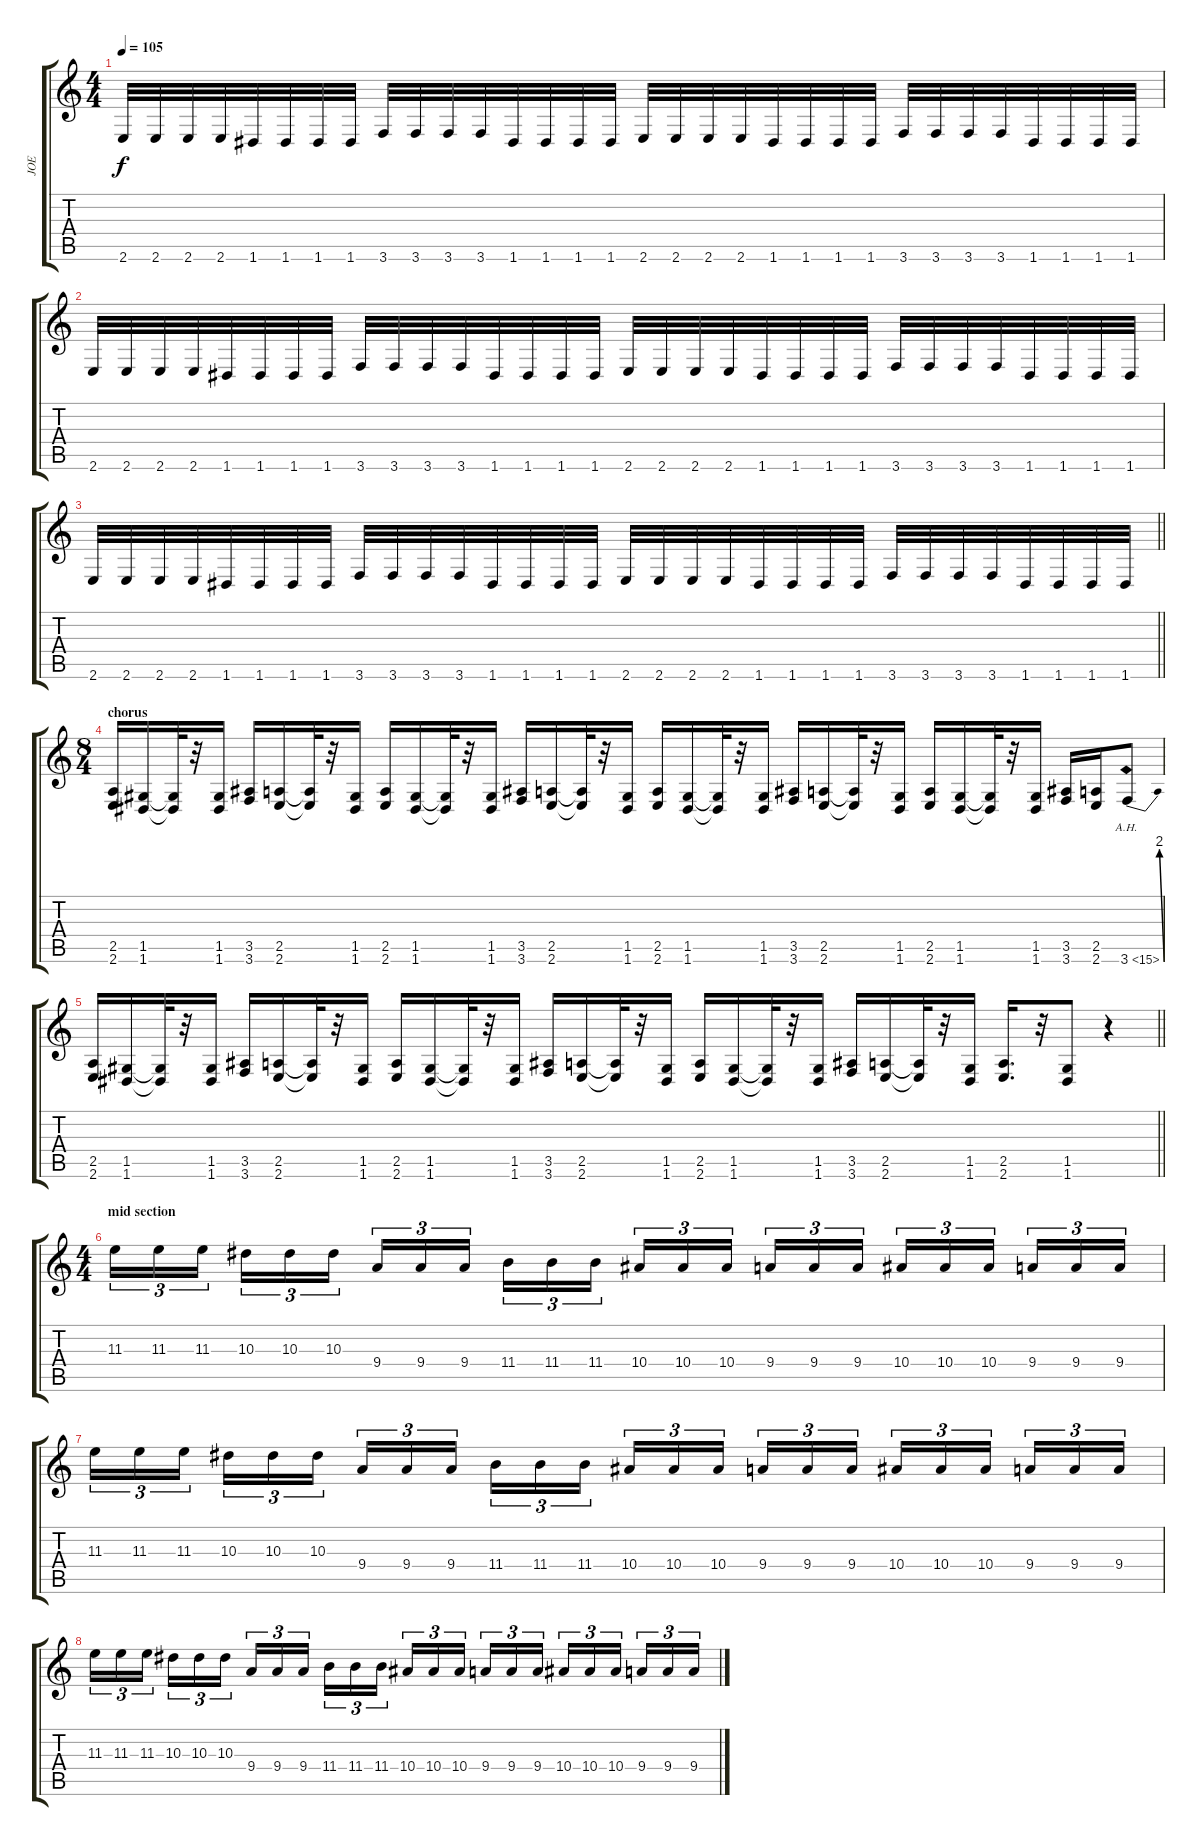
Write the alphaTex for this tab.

\track ("JOE" "JOE") {instrument overdrivenguitar}
\staff {score tabs}
\tuning (D4 A3 F3 C3 G2 D2) {hide}
\ts (4 4)
\tempo 105
\clef g2
\ks c
2.6.32{dy f} 2.6.32 2.6.32 2.6.32 1.6.32 1.6.32 1.6.32 1.6.32 3.6.32 3.6.32 3.6.32 3.6.32 1.6.32 1.6.32 1.6.32 1.6.32 2.6.32 2.6.32 2.6.32 2.6.32 1.6.32 1.6.32 1.6.32 1.6.32 3.6.32 3.6.32 3.6.32 3.6.32 1.6.32 1.6.32 1.6.32 1.6.32 |
2.6.32 2.6.32 2.6.32 2.6.32 1.6.32 1.6.32 1.6.32 1.6.32 3.6.32 3.6.32 3.6.32 3.6.32 1.6.32 1.6.32 1.6.32 1.6.32 2.6.32 2.6.32 2.6.32 2.6.32 1.6.32 1.6.32 1.6.32 1.6.32 3.6.32 3.6.32 3.6.32 3.6.32 1.6.32 1.6.32 1.6.32 1.6.32 |
\barLineRight lightlight
2.6.32 2.6.32 2.6.32 2.6.32 1.6.32 1.6.32 1.6.32 1.6.32 3.6.32 3.6.32 3.6.32 3.6.32 1.6.32 1.6.32 1.6.32 1.6.32 2.6.32 2.6.32 2.6.32 2.6.32 1.6.32 1.6.32 1.6.32 1.6.32 3.6.32 3.6.32 3.6.32 3.6.32 1.6.32 1.6.32 1.6.32 1.6.32 |
\ts (8 4)
\section ("" "chorus")
(2.5 2.6).16 (1.5 1.6).16 (1.5{t} 1.6{t}).32 r.32 (1.5 1.6).16 (3.5 3.6).16 (2.5 2.6).16 (2.5{t} 2.6{t}).32 r.32 (1.5 1.6).16 (2.5 2.6).16 (1.5 1.6).16 (1.5{t} 1.6{t}).32 r.32 (1.5 1.6).16 (3.5 3.6).16 (2.5 2.6).16 (2.5{t} 2.6{t}).32 r.32 (1.5 1.6).16 (2.5 2.6).16 (1.5 1.6).16 (1.5{t} 1.6{t}).32 r.32 (1.5 1.6).16 (3.5 3.6).16 (2.5 2.6).16 (2.5{t} 2.6{t}).32 r.32 (1.5 1.6).16 (2.5 2.6).16 (1.5 1.6).16 (1.5{t} 1.6{t}).32 r.32 (1.5 1.6).16 (3.5 3.6).16 (2.5 2.6).16 3.6{be (bend 0 0 60 8) ah 12}.8 |
\barLineRight lightlight
(2.5 2.6).16 (1.5 1.6).16 (1.5{t} 1.6{t}).32 r.32 (1.5 1.6).16 (3.5 3.6).16 (2.5 2.6).16 (2.5{t} 2.6{t}).32 r.32 (1.5 1.6).16 (2.5 2.6).16 (1.5 1.6).16 (1.5{t} 1.6{t}).32 r.32 (1.5 1.6).16 (3.5 3.6).16 (2.5 2.6).16 (2.5{t} 2.6{t}).32 r.32 (1.5 1.6).16 (2.5 2.6).16 (1.5 1.6).16 (1.5{t} 1.6{t}).32 r.32 (1.5 1.6).16 (3.5 3.6).16 (2.5 2.6).16 (2.5{t} 2.6{t}).32 r.32 (1.5 1.6).16 (2.5 2.6).16{d} r.32 (1.5 1.6).8 r.4 |
\ts (4 4)
\section ("" "mid section")
11.3.16{tu (3 2)} 11.3.16{tu (3 2)} 11.3.16{tu (3 2) beam splitsecondary} 10.3.16{tu (3 2)} 10.3.16{tu (3 2)} 10.3.16{tu (3 2)} 9.4.16{tu (3 2)} 9.4.16{tu (3 2)} 9.4.16{tu (3 2) beam splitsecondary} 11.4.16{tu (3 2)} 11.4.16{tu (3 2)} 11.4.16{tu (3 2)} 10.4.16{tu (3 2)} 10.4.16{tu (3 2)} 10.4.16{tu (3 2) beam splitsecondary} 9.4.16{tu (3 2)} 9.4.16{tu (3 2)} 9.4.16{tu (3 2)} 10.4.16{tu (3 2)} 10.4.16{tu (3 2)} 10.4.16{tu (3 2) beam splitsecondary} 9.4.16{tu (3 2)} 9.4.16{tu (3 2)} 9.4.16{tu (3 2)} |
11.3.16{tu (3 2)} 11.3.16{tu (3 2)} 11.3.16{tu (3 2) beam splitsecondary} 10.3.16{tu (3 2)} 10.3.16{tu (3 2)} 10.3.16{tu (3 2)} 9.4.16{tu (3 2)} 9.4.16{tu (3 2)} 9.4.16{tu (3 2) beam splitsecondary} 11.4.16{tu (3 2)} 11.4.16{tu (3 2)} 11.4.16{tu (3 2)} 10.4.16{tu (3 2)} 10.4.16{tu (3 2)} 10.4.16{tu (3 2) beam splitsecondary} 9.4.16{tu (3 2)} 9.4.16{tu (3 2)} 9.4.16{tu (3 2)} 10.4.16{tu (3 2)} 10.4.16{tu (3 2)} 10.4.16{tu (3 2) beam splitsecondary} 9.4.16{tu (3 2)} 9.4.16{tu (3 2)} 9.4.16{tu (3 2)} |
11.3.16{tu (3 2)} 11.3.16{tu (3 2)} 11.3.16{tu (3 2) beam splitsecondary} 10.3.16{tu (3 2)} 10.3.16{tu (3 2)} 10.3.16{tu (3 2)} 9.4.16{tu (3 2)} 9.4.16{tu (3 2)} 9.4.16{tu (3 2) beam splitsecondary} 11.4.16{tu (3 2)} 11.4.16{tu (3 2)} 11.4.16{tu (3 2)} 10.4.16{tu (3 2)} 10.4.16{tu (3 2)} 10.4.16{tu (3 2) beam splitsecondary} 9.4.16{tu (3 2)} 9.4.16{tu (3 2)} 9.4.16{tu (3 2)} 10.4.16{tu (3 2)} 10.4.16{tu (3 2)} 10.4.16{tu (3 2) beam splitsecondary} 9.4.16{tu (3 2)} 9.4.16{tu (3 2)} 9.4.16{tu (3 2)}
